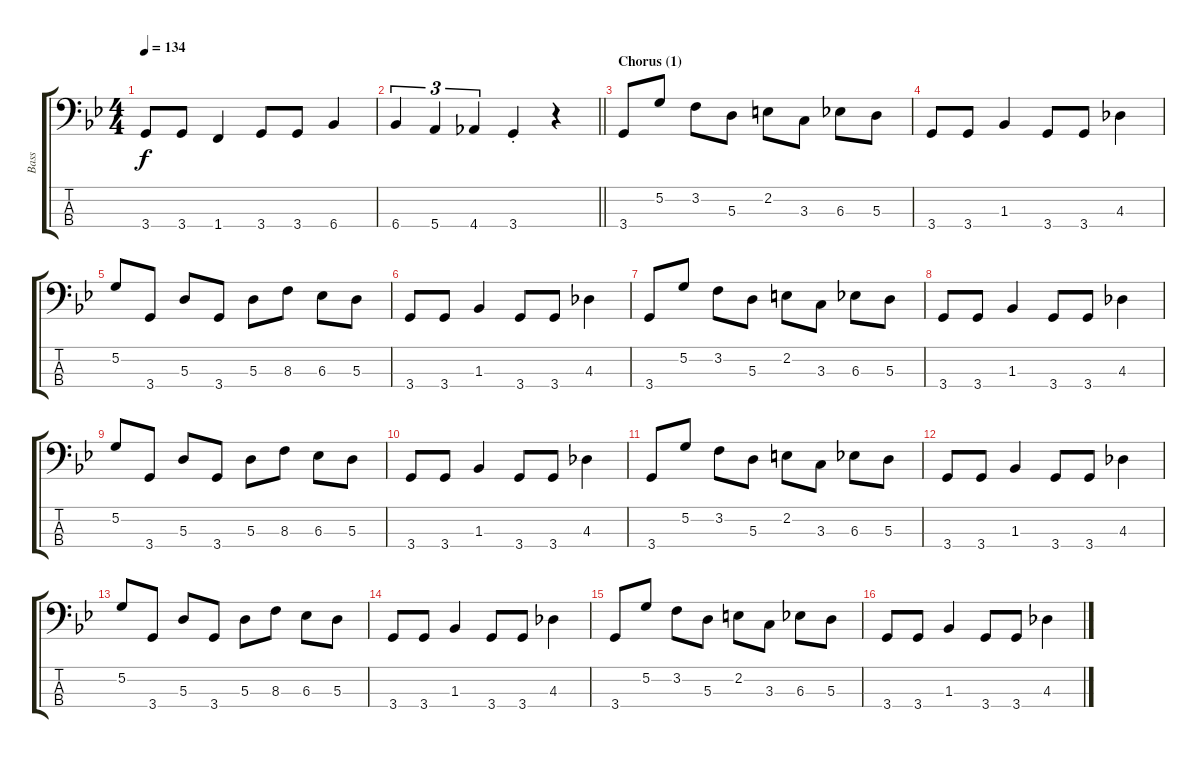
\track ("Bass" "Bass") {instrument electricbasspick}
\staff {score tabs}
\tuning (G2 D2 A1 E1) {hide}
\ts (4 4)
\tempo 134
\clef f4
\ks gminor
3.4.8{dy f} 3.4.8 1.4.4 3.4.8 3.4.8 6.4.4 |
\barLineRight lightlight
6.4.4{tu (3 2)} 5.4.4{tu (3 2)} 4.4.4{tu (3 2)} 3.4{st}.4 r.4 |
\section ("" "Chorus (1)")
3.4.8 5.2.8 3.2.8 5.3.8 2.2.8 3.3.8 6.3.8 5.3.8 |
3.4.8 3.4.8 1.3.4 3.4.8 3.4.8 4.3.4 |
5.2.8 3.4.8 5.3.8 3.4.8 5.3.8 8.3.8 6.3.8 5.3.8 |
3.4.8 3.4.8 1.3.4 3.4.8 3.4.8 4.3.4 |
3.4.8 5.2.8 3.2.8 5.3.8 2.2.8 3.3.8 6.3.8 5.3.8 |
3.4.8 3.4.8 1.3.4 3.4.8 3.4.8 4.3.4 |
5.2.8 3.4.8 5.3.8 3.4.8 5.3.8 8.3.8 6.3.8 5.3.8 |
3.4.8 3.4.8 1.3.4 3.4.8 3.4.8 4.3.4 |
3.4.8 5.2.8 3.2.8 5.3.8 2.2.8 3.3.8 6.3.8 5.3.8 |
3.4.8 3.4.8 1.3.4 3.4.8 3.4.8 4.3.4 |
5.2.8 3.4.8 5.3.8 3.4.8 5.3.8 8.3.8 6.3.8 5.3.8 |
3.4.8 3.4.8 1.3.4 3.4.8 3.4.8 4.3.4 |
3.4.8 5.2.8 3.2.8 5.3.8 2.2.8 3.3.8 6.3.8 5.3.8 |
3.4.8 3.4.8 1.3.4 3.4.8 3.4.8 4.3.4
